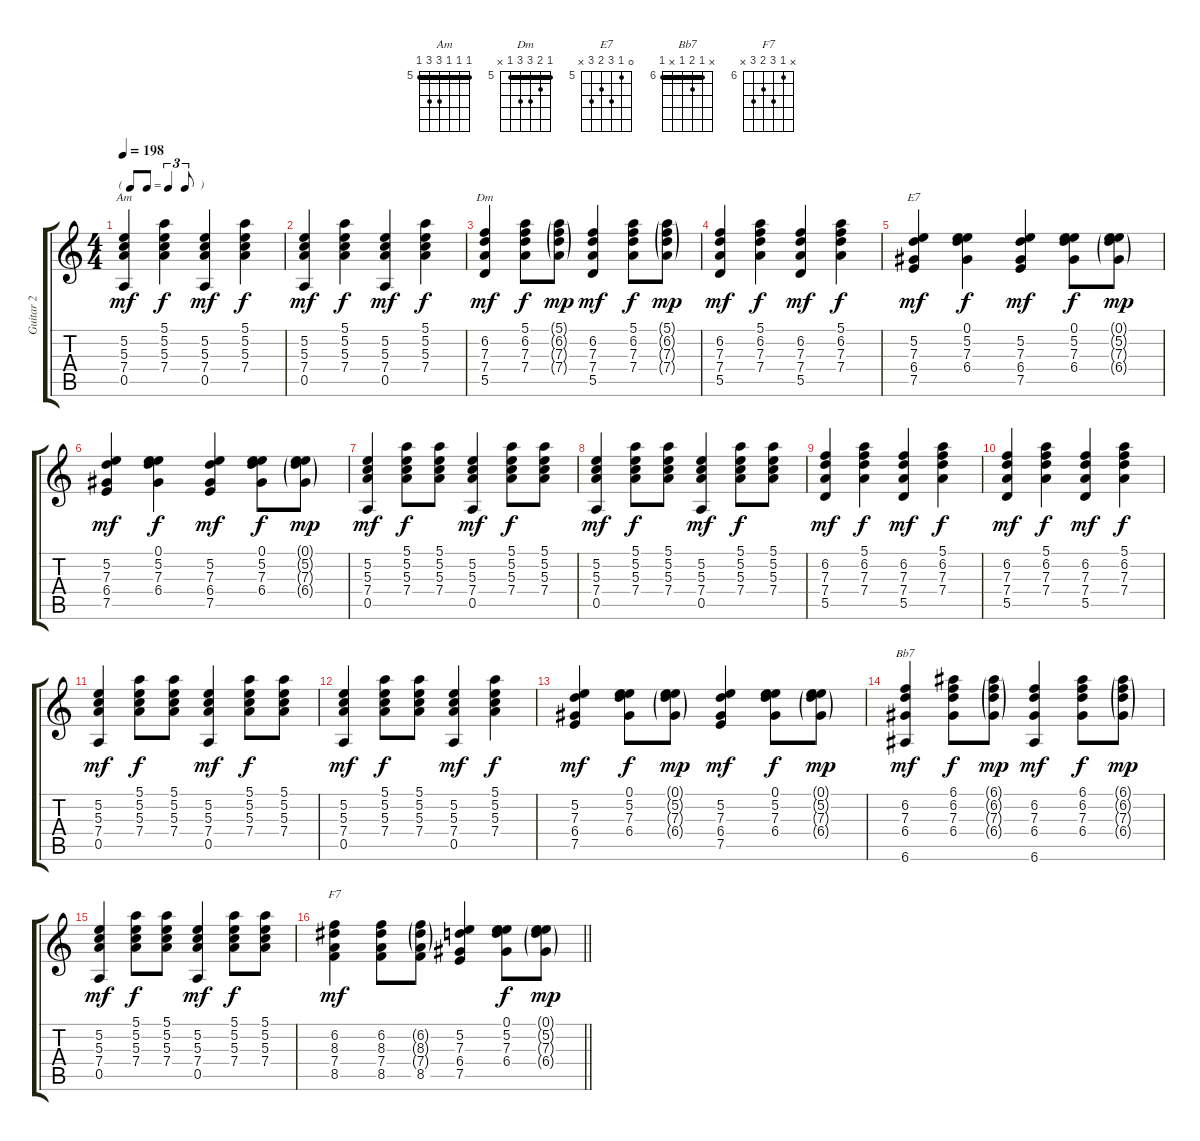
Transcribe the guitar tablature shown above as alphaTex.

\track ("Guitar 2" "Guitar 2") {instrument acousticguitarnylon}
\staff {score tabs}
\tuning (E4 B3 G3 D3 A2 E2) {hide}
\chord ("Am" 5 5 5 7 7 5) {firstfret 5 barre 5}
\chord ("Dm" 5 6 7 7 5 x) {firstfret 5 barre 5}
\chord ("E7" 0 5 7 6 7 x) {firstfret 5}
\chord ("Bb7" x 6 7 6 x 6) {firstfret 6 barre 6}
\chord ("F7" x 6 8 7 8 x) {firstfret 6}
\ts (4 4)
\tf triplet8th
\tempo 198
\clef g2
\ks c
(5.2 5.3 7.4 0.5).4{ch "Am" dy mf} (5.1 5.2 5.3 7.4).4{dy f} (5.2 5.3 7.4 0.5).4{dy mf} (5.1 5.2 5.3 7.4).4{dy f} |
(5.2 5.3 7.4 0.5).4{dy mf} (5.1 5.2 5.3 7.4).4{dy f} (5.2 5.3 7.4 0.5).4{dy mf} (5.1 5.2 5.3 7.4).4{dy f} |
(6.2 7.3 7.4 5.5).4{ch "Dm" dy mf} (5.1 6.2 7.3 7.4).8{dy f} (5.1{g} 6.2{g} 7.3{g} 7.4{g}).8{dy mp} (6.2 7.3 7.4 5.5).4{dy mf} (5.1 6.2 7.3 7.4).8{dy f} (5.1{g} 6.2{g} 7.3{g} 7.4{g}).8{dy mp} |
(6.2 7.3 7.4 5.5).4{dy mf} (5.1 6.2 7.3 7.4).4{dy f} (6.2 7.3 7.4 5.5).4{dy mf} (5.1 6.2 7.3 7.4).4{dy f} |
(5.2 7.3 6.4 7.5).4{ch "E7" dy mf} (0.1 5.2 7.3 6.4).4{dy f} (5.2 7.3 6.4 7.5).4{dy mf} (0.1 5.2 7.3 6.4).8{dy f} (0.1{g} 5.2{g} 7.3{g} 6.4{g}).8{dy mp} |
(5.2 7.3 6.4 7.5).4{dy mf} (0.1 5.2 7.3 6.4).4{dy f} (5.2 7.3 6.4 7.5).4{dy mf} (0.1 5.2 7.3 6.4).8{dy f} (0.1{g} 5.2{g} 7.3{g} 6.4{g}).8{dy mp} |
(5.2 5.3 7.4 0.5).4{dy mf} (5.1 5.2 5.3 7.4).8{dy f} (5.1 5.2 5.3 7.4).8 (5.2 5.3 7.4 0.5).4{dy mf} (5.1 5.2 5.3 7.4).8{dy f} (5.1 5.2 5.3 7.4).8 |
(5.2 5.3 7.4 0.5).4{dy mf} (5.1 5.2 5.3 7.4).8{dy f} (5.1 5.2 5.3 7.4).8 (5.2 5.3 7.4 0.5).4{dy mf} (5.1 5.2 5.3 7.4).8{dy f} (5.1 5.2 5.3 7.4).8 |
(6.2 7.3 7.4 5.5).4{dy mf} (5.1 6.2 7.3 7.4).4{dy f} (6.2 7.3 7.4 5.5).4{dy mf} (5.1 6.2 7.3 7.4).4{dy f} |
(6.2 7.3 7.4 5.5).4{dy mf} (5.1 6.2 7.3 7.4).4{dy f} (6.2 7.3 7.4 5.5).4{dy mf} (5.1 6.2 7.3 7.4).4{dy f} |
(5.2 5.3 7.4 0.5).4{dy mf} (5.1 5.2 5.3 7.4).8{dy f} (5.1 5.2 5.3 7.4).8 (5.2 5.3 7.4 0.5).4{dy mf} (5.1 5.2 5.3 7.4).8{dy f} (5.1 5.2 5.3 7.4).8 |
(5.2 5.3 7.4 0.5).4{dy mf} (5.1 5.2 5.3 7.4).8{dy f} (5.1 5.2 5.3 7.4).8 (5.2 5.3 7.4 0.5).4{dy mf} (5.1 5.2 5.3 7.4).4{dy f} |
(5.2 7.3 6.4 7.5).4{dy mf} (0.1 5.2 7.3 6.4).8{dy f} (0.1{g} 5.2{g} 7.3{g} 6.4{g}).8{dy mp} (5.2 7.3 6.4 7.5).4{dy mf} (0.1 5.2 7.3 6.4).8{dy f} (0.1{g} 5.2{g} 7.3{g} 6.4{g}).8{dy mp} |
(6.2 7.3 6.4 6.6).4{ch "Bb7" dy mf} (6.1 6.2 7.3 6.4).8{dy f} (6.1{g} 6.2{g} 7.3{g} 6.4{g}).8{dy mp} (6.2 7.3 6.4 6.6).4{dy mf} (6.1 6.2 7.3 6.4).8{dy f} (6.1{g} 6.2{g} 7.3{g} 6.4{g}).8{dy mp} |
(5.2 5.3 7.4 0.5).4{dy mf} (5.1 5.2 5.3 7.4).8{dy f} (5.1 5.2 5.3 7.4).8 (5.2 5.3 7.4 0.5).4{dy mf} (5.1 5.2 5.3 7.4).8{dy f} (5.1 5.2 5.3 7.4).8 |
\barLineRight lightlight
(6.2 8.3 7.4 8.5).4{ch "F7" dy mf} (6.2 8.3 7.4 8.5).8 (6.2{g} 8.3{g} 7.4{g} 8.5).8 (5.2 7.3 6.4 7.5).4 (0.1 5.2 7.3 6.4).8{dy f} (0.1{g} 5.2{g} 7.3{g} 6.4{g}).8{dy mp}
